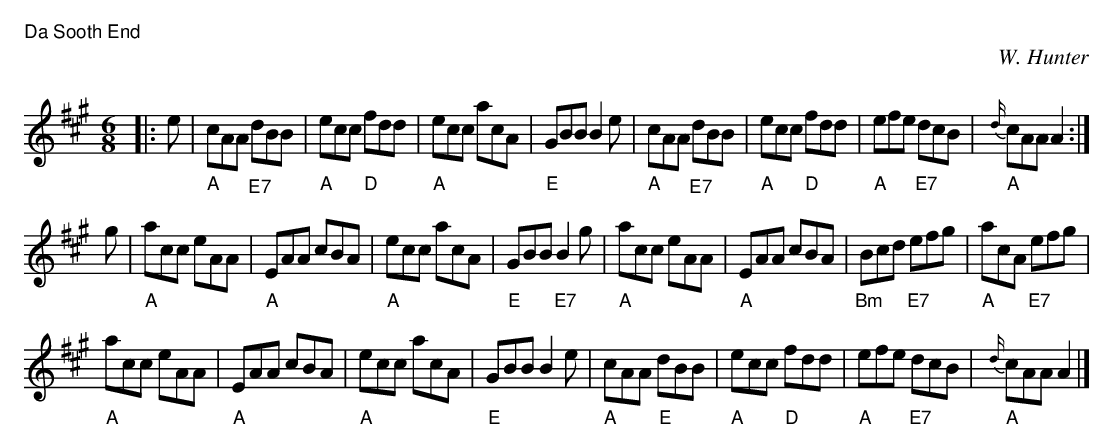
X:1
T:Da Sooth End
C:W. Hunter
M:6/8
L:1/8
K:A
V:1 gchord=down
|:e|"A"cAA "E7"dBB | "A"ecc "D"fdd | "A"ecc acA | "E"GBB B2e | "A"cAA "E7"dBB | "A"ecc "D"fdd | "A"efe "E7"dcB | "A"{d/}cAA A2:|
g|"A"acc eAA | "A"EAA cBA | "A"ecc acA | "E"GBB "E7"B2g | "A"acc eAA | "A"EAA cBA | "Bm"Bcd "E7"efg | "A"acA "E7"efg |
"A"acc eAA | "A"EAA cBA | "A"ecc acA | "E"GBB B2e | "A"cAA "E"dBB | "A"ecc "D"fdd | "A"efe "E7"dcB | "A"{d/}cAA A2 |]
